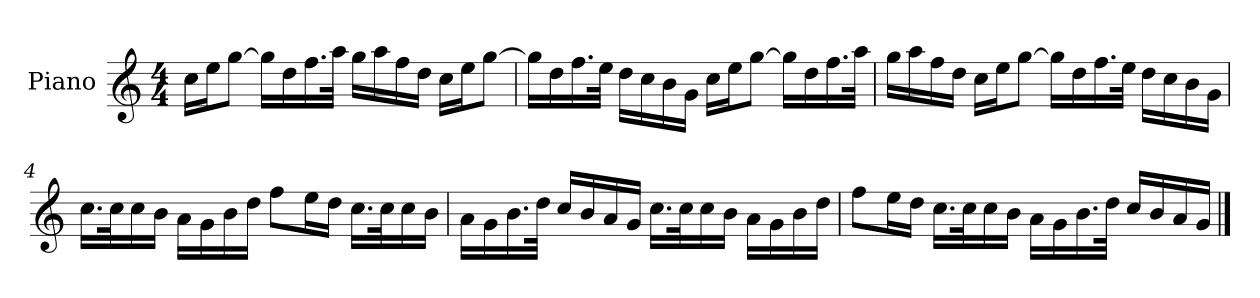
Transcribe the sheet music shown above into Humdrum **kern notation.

**kern
*part1
*staff1
*I"Piano
*I'P-no
*clefG2
*k[]
*M4/4
*MM90
=1
16cc\LL
16ee\J
[8gg\J
16gg\LL]
16dd\
16.ff\
32aa\JJk
16gg\LL
16aa\
16ff\
16dd\JJ
16cc\LL
16ee\J
[8gg\J
=2
16gg\LL]
16dd\
16.ff\
32ee\JJk
16dd\LL
16cc\
16b\
16g\JJ
16cc\LL
16ee\J
[8gg\J
16gg\LL]
16dd\
16.ff\
32aa\JJk
!!LO:LB:g=z
=3
16gg\LL
16aa\
16ff\
16dd\JJ
16cc\LL
16ee\J
[8gg\J
16gg\LL]
16dd\
16.ff\
32ee\JJk
16dd\LL
16cc\
16b\
16g\JJ
=4
16.cc\LL
32cc\K
16cc\
16b\JJ
16a\LL
16g\
16b\
16dd\JJ
8ff\L
16ee\L
16dd\JJ
16.cc\LL
32cc\K
16cc\
16b\JJ
=5
16a\LL
16g\
16.b\
32dd\JJk
16cc/LL
16b/
16a/
16g/JJ
16.cc\LL
32cc\K
16cc\
16b\JJ
16a\LL
16g\
16b\
16dd\JJ
!!LO:LB:g=z
=6
8ff\L
16ee\L
16dd\JJ
16.cc\LL
32cc\K
16cc\
16b\JJ
16a\LL
16g\
16.b\
32dd\JJk
16cc/LL
16b/
16a/
16g/JJ
==
*-
